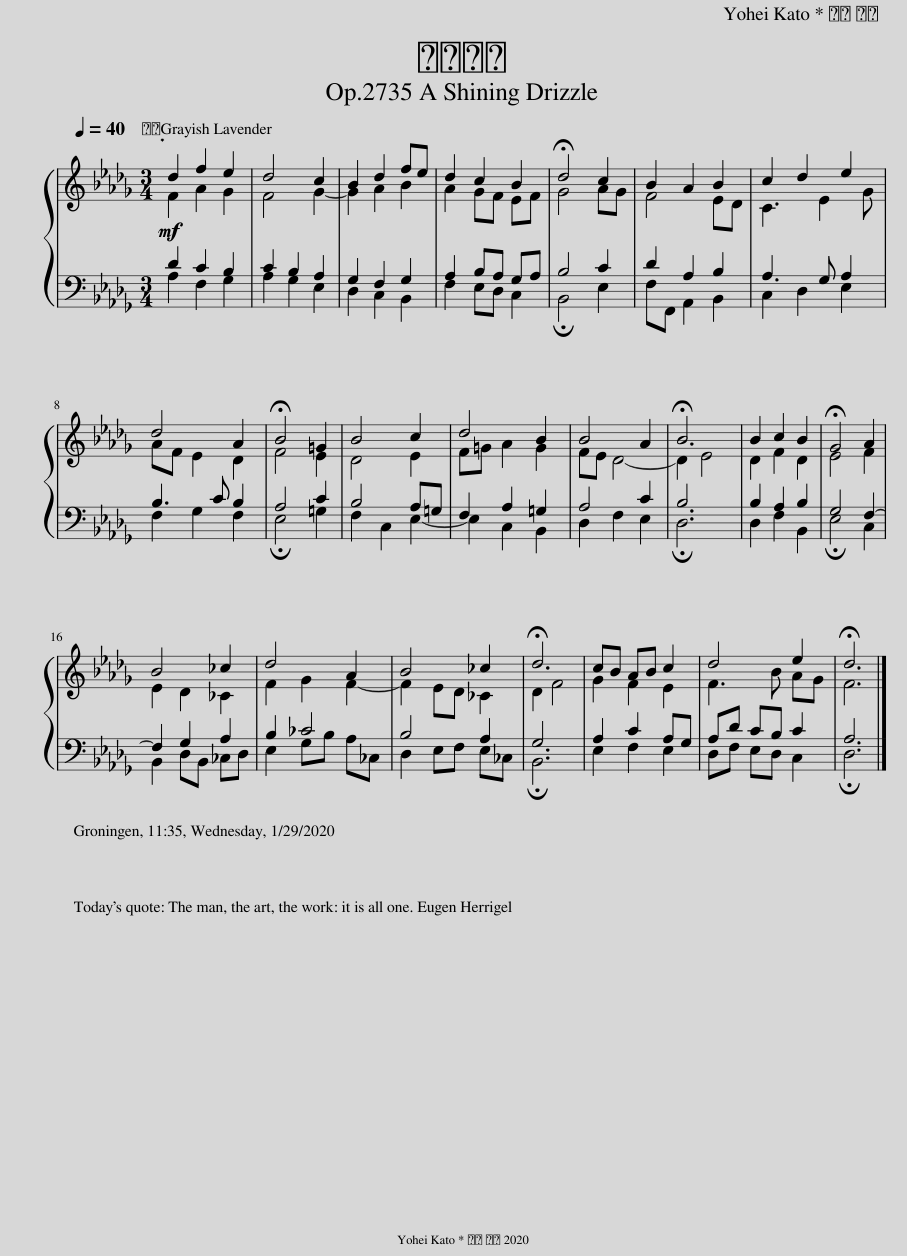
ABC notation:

X:1
%%score { ( 1 2 ) | ( 3 4 ) }
L:1/8
Q:1/4=40
M:3/4
I:linebreak $
K:Db
V:1 treble
V:2 treble
V:3 bass
V:4 bass
V:1
!mf! F2 A2 G2 | F4 G2- | G2 A2 B2 | A2 GF EF | G4 AG | %5
 F4 ED | C3 E2 G |$ AF E2 D2 | F4 E2 | D4 E2 | %10
 F=G A2 G2 | FE D4- | D2 E4 | D2 F2 D2 | E4 F2 |$ %15
 E2 D2 _C2 | F2 G2 F2- | F2 ED _C2 | D2 F4 | G2 F2 E2 | %20
 F3 B AG | F6 |] %22
V:2
 d2 f2 e2 | d4 c2 | B2 d2 fe | d2 c2 B2 | !fermata!d4 c2 | %5
 B2 A2 B2 | c2 d2 e2 |$ d4 A2 | !fermata!B4 =G2 | B4 c2 | %10
 d4 B2 | B4 A2 | !fermata!B6 | B2 c2 B2 | !fermata!G4 A2 |$ %15
 B4 _c2 | d4 A2 | B4 _c2 | !fermata!d6 | cB AB c2 | %20
 d4 e2 | !fermata!d6 |] %22
V:3
 A,2 F,2 G,2 | A,2 G,2 E,2 | D,2 C,2 B,,2 | F,2 E,D, C,2 | B,,4 E,2 | %5
 F,F,, A,,2 B,,2 | C,2 D,2 E,2 |$ F,2 G,2 F,2 | E,4 =G,2 | F,2 C,2 E,2- | %10
 E,2 C,2 B,,2 | D,2 F,2 E,2 | D,6 | D,2 F,2 B,,2 | E,4 C,2 |$ %15
 B,,2 D,B,, _C,D, | E,2 G,B, A,_C, | D,2 E,F, E,_C, | B,,6 | E,2 F,2 E,2 | %20
 D,F, E,D, C,2 | D,6 |] %22
V:4
 D2 C2 B,2 | C2 B,2 A,2 | G,2 F,2 G,2 | A,2 B,A, G,A, | !fermata!B,4 C2 | %5
 D2 A,2 B,2 | A,3 G, A,2 |$ B,3 C B,2 | !fermata!A,4 C2 | B,4 A,=G, | %10
 F,2 A,2 =G,2 | A,4 C2 | !fermata!B,6 | B,2 A,2 B,2 | !fermata!G,4 F,2- |$ %15
 F,2 G,2 A,2 | B,2 _C4 | B,4 A,2 | !fermata!G,6 | A,2 C2 A,G, | %20
 A,D CB, C2 | !fermata!A,6 |] %22
